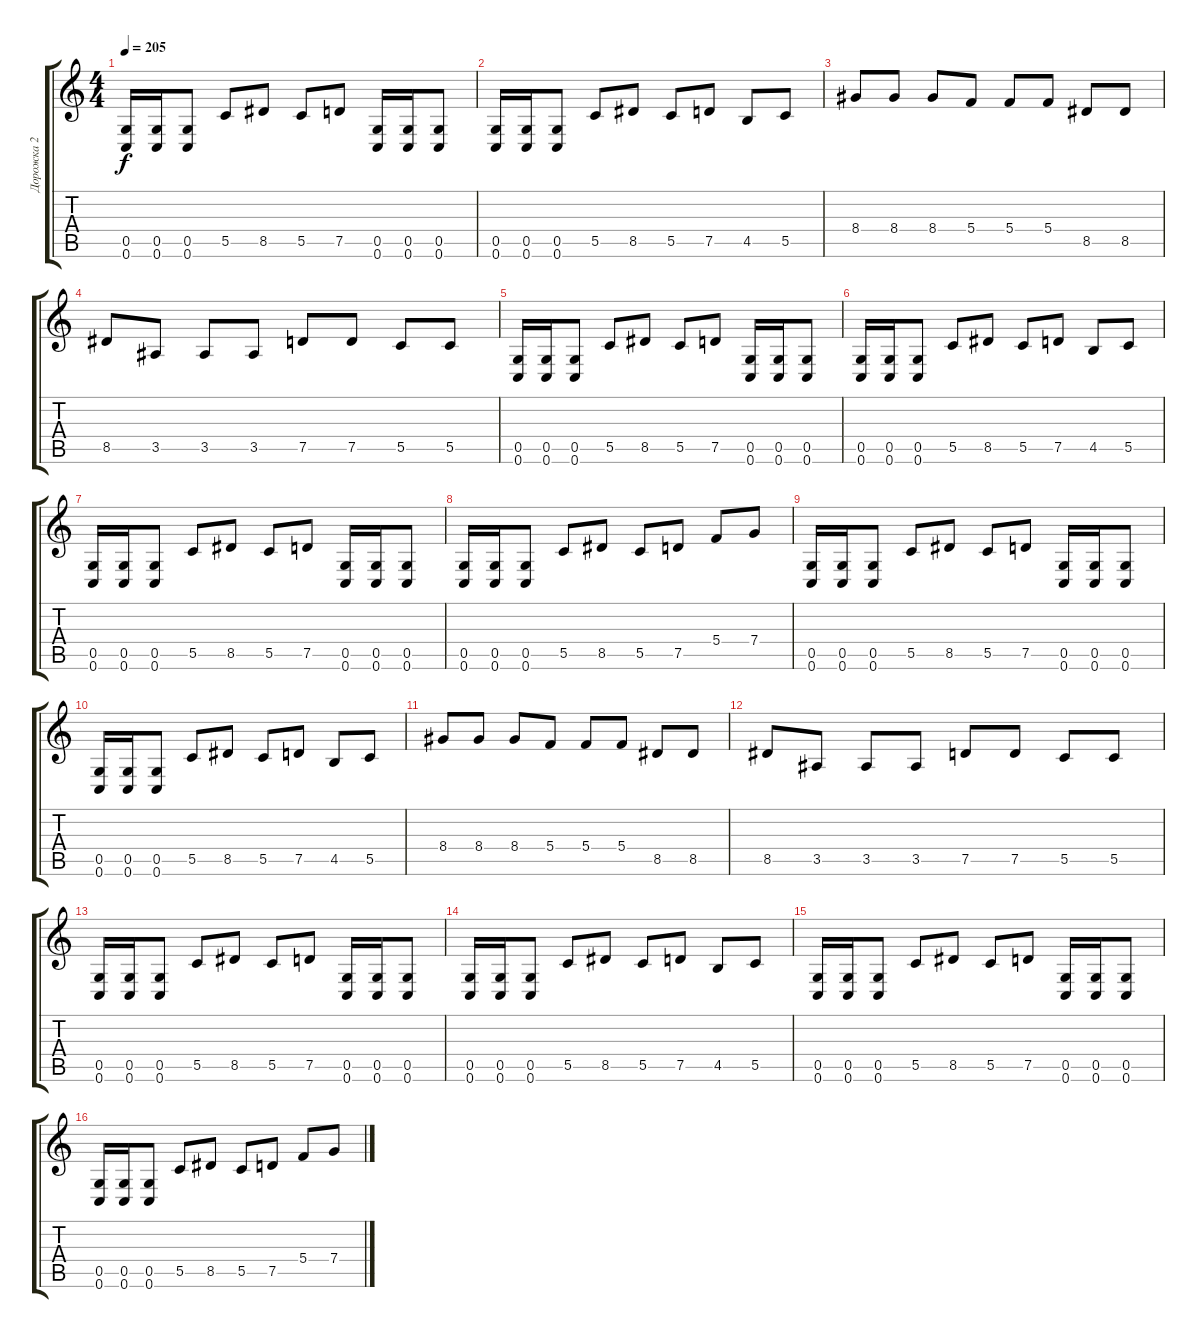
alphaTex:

\track ("Дорожка 2" "Дорожка 2") {instrument distortionguitar}
\staff {score tabs}
\tuning (D4 A3 F3 C3 G2 C2) {hide}
\ts (4 4)
\tempo 205
\clef g2
\ks c
(0.5 0.6).16{dy f} (0.5 0.6).16 (0.5 0.6).8 5.5.8 8.5.8 5.5.8 7.5.8 (0.5 0.6).16 (0.5 0.6).16 (0.5 0.6).8 |
(0.5 0.6).16 (0.5 0.6).16 (0.5 0.6).8 5.5.8 8.5.8 5.5.8 7.5.8 4.5.8 5.5.8 |
8.4.8 8.4.8 8.4.8 5.4.8 5.4.8 5.4.8 8.5.8 8.5.8 |
8.5.8 3.5.8 3.5.8 3.5.8 7.5.8 7.5.8 5.5.8 5.5.8 |
(0.5 0.6).16 (0.5 0.6).16 (0.5 0.6).8 5.5.8 8.5.8 5.5.8 7.5.8 (0.5 0.6).16 (0.5 0.6).16 (0.5 0.6).8 |
(0.5 0.6).16 (0.5 0.6).16 (0.5 0.6).8 5.5.8 8.5.8 5.5.8 7.5.8 4.5.8 5.5.8 |
(0.5 0.6).16 (0.5 0.6).16 (0.5 0.6).8 5.5.8 8.5.8 5.5.8 7.5.8 (0.5 0.6).16 (0.5 0.6).16 (0.5 0.6).8 |
(0.5 0.6).16 (0.5 0.6).16 (0.5 0.6).8 5.5.8 8.5.8 5.5.8 7.5.8 5.4.8 7.4.8 |
(0.5 0.6).16 (0.5 0.6).16 (0.5 0.6).8 5.5.8 8.5.8 5.5.8 7.5.8 (0.5 0.6).16 (0.5 0.6).16 (0.5 0.6).8 |
(0.5 0.6).16 (0.5 0.6).16 (0.5 0.6).8 5.5.8 8.5.8 5.5.8 7.5.8 4.5.8 5.5.8 |
8.4.8 8.4.8 8.4.8 5.4.8 5.4.8 5.4.8 8.5.8 8.5.8 |
8.5.8 3.5.8 3.5.8 3.5.8 7.5.8 7.5.8 5.5.8 5.5.8 |
(0.5 0.6).16 (0.5 0.6).16 (0.5 0.6).8 5.5.8 8.5.8 5.5.8 7.5.8 (0.5 0.6).16 (0.5 0.6).16 (0.5 0.6).8 |
(0.5 0.6).16 (0.5 0.6).16 (0.5 0.6).8 5.5.8 8.5.8 5.5.8 7.5.8 4.5.8 5.5.8 |
(0.5 0.6).16 (0.5 0.6).16 (0.5 0.6).8 5.5.8 8.5.8 5.5.8 7.5.8 (0.5 0.6).16 (0.5 0.6).16 (0.5 0.6).8 |
(0.5 0.6).16 (0.5 0.6).16 (0.5 0.6).8 5.5.8 8.5.8 5.5.8 7.5.8 5.4.8 7.4.8
